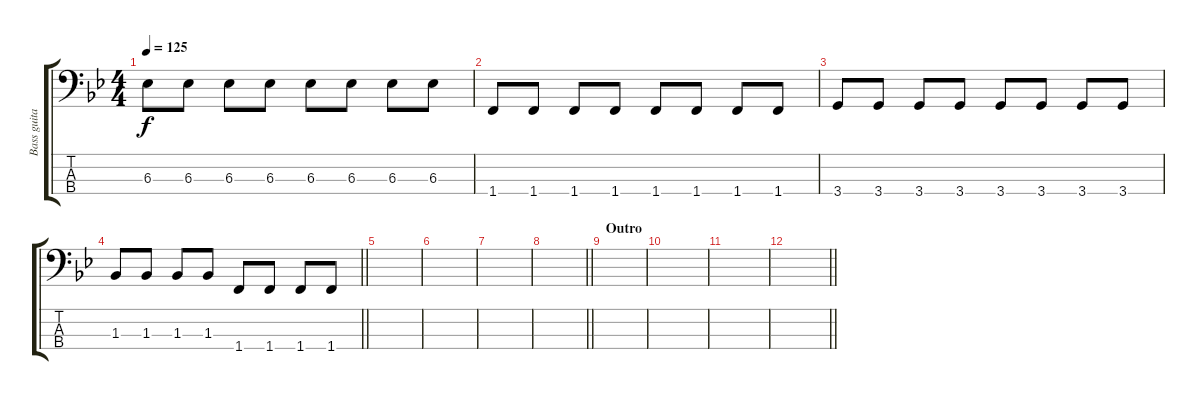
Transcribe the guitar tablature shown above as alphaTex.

\track ("Bass guitar" "Bass guita") {instrument electricbassfinger}
\staff {score tabs}
\tuning (G2 D2 A1 E1) {hide}
\ts (4 4)
\tempo 125
\clef f4
\ks bb
6.3.8{dy f} 6.3.8 6.3.8 6.3.8 6.3.8 6.3.8 6.3.8 6.3.8 |
1.4.8 1.4.8 1.4.8 1.4.8 1.4.8 1.4.8 1.4.8 1.4.8 |
3.4.8 3.4.8 3.4.8 3.4.8 3.4.8 3.4.8 3.4.8 3.4.8 |
\barLineRight lightlight
1.3.8 1.3.8 1.3.8 1.3.8 1.4.8 1.4.8 1.4.8 1.4.8 |
|
|
|
\barLineRight lightlight
|
\section ("" "Outro")
|
|
|
\barLineRight lightlight
